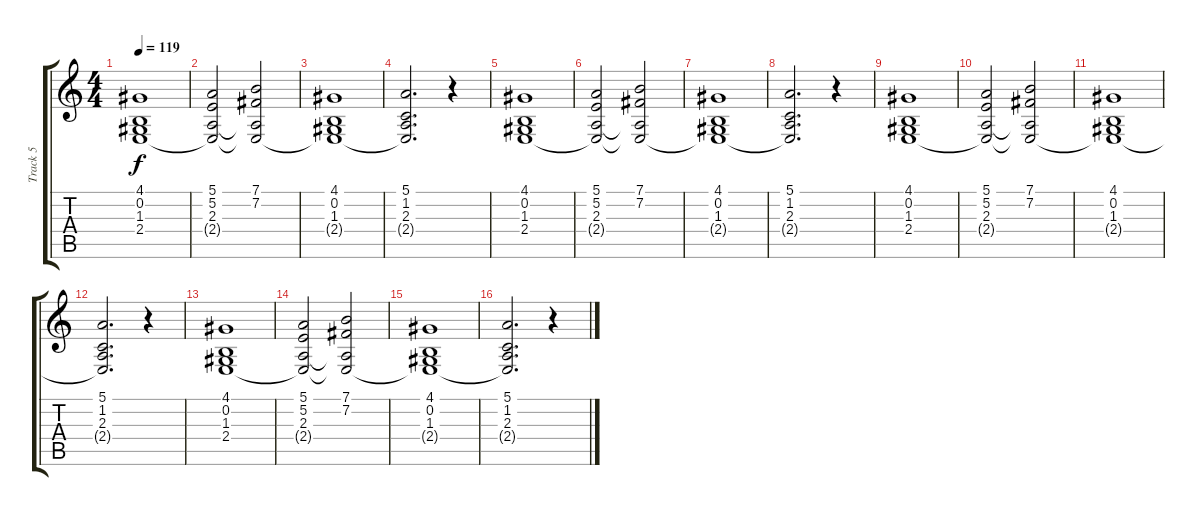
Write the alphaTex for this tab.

\track ("Track 5" "Track 5") {instrument ocarina}
\staff {score tabs}
\tuning (E4 B3 G3 D3 A2 E2) {hide}
\ts (4 4)
\tempo 119
\clef g2
\ks c
(4.1 0.2 1.3 2.4).1{dy f volume 16} |
(5.1 5.2 2.3 2.4{t}).2 (7.1 7.2 2.3{t} 2.4{t}).2 |
(4.1 0.2 1.3 2.4{t}).1 |
(5.1 1.2 2.3 2.4{t}).2{d volume 10} r.4 |
(4.1 0.2 1.3 2.4).1{volume 16} |
(5.1 5.2 2.3 2.4{t}).2 (7.1 7.2 2.3{t} 2.4{t}).2 |
(4.1 0.2 1.3 2.4{t}).1 |
(5.1 1.2 2.3 2.4{t}).2{d volume 10} r.4 |
(4.1 0.2 1.3 2.4).1{volume 16} |
(5.1 5.2 2.3 2.4{t}).2 (7.1 7.2 2.3{t} 2.4{t}).2 |
(4.1 0.2 1.3 2.4{t}).1 |
(5.1 1.2 2.3 2.4{t}).2{d volume 10} r.4 |
(4.1 0.2 1.3 2.4).1{volume 16} |
(5.1 5.2 2.3 2.4{t}).2 (7.1 7.2 2.3{t} 2.4{t}).2 |
(4.1 0.2 1.3 2.4{t}).1 |
(5.1 1.2 2.3 2.4{t}).2{d} r.4
